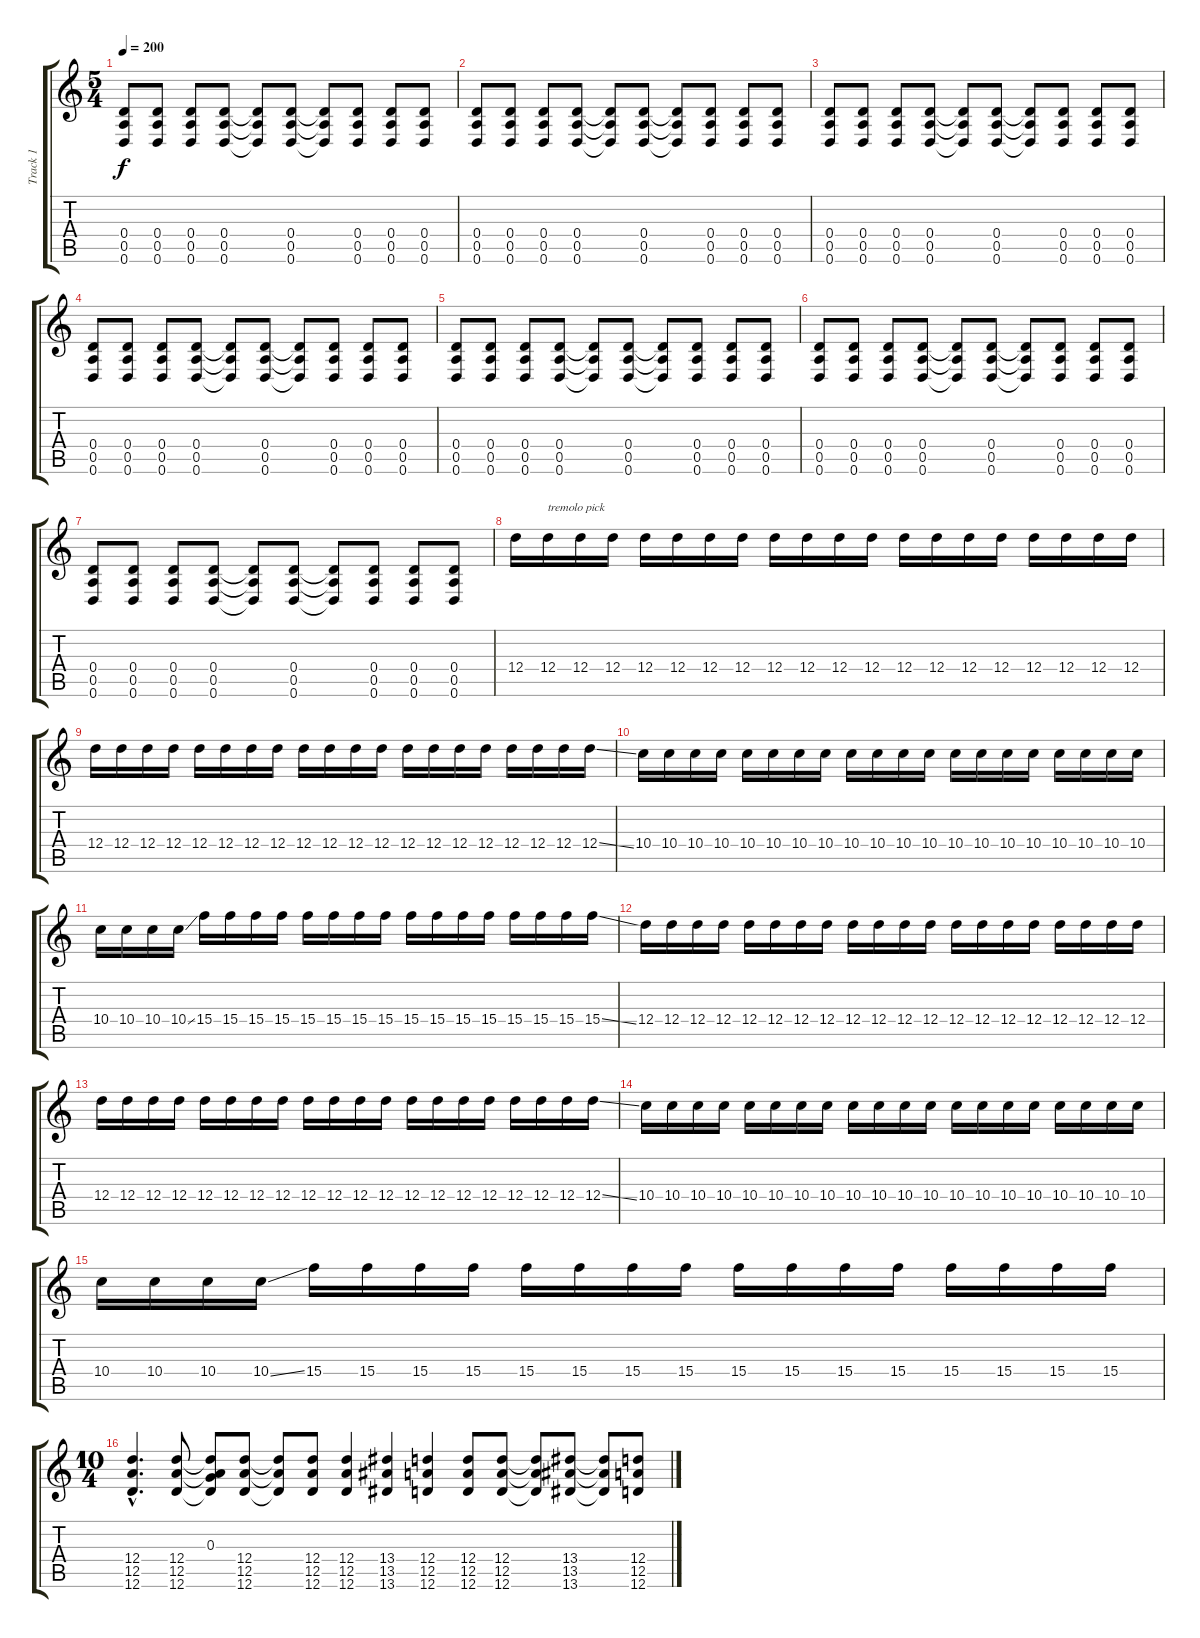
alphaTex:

\track ("Track 1" "Track 1") {instrument distortionguitar}
\staff {score tabs}
\tuning (E4 B3 G3 D3 A2 D2) {hide}
\ts (5 4)
\tempo 200
\clef g2
\ks c
(0.4 0.5 0.6).8{dy f} (0.4 0.5 0.6).8 (0.4 0.5 0.6).8 (0.4 0.5 0.6).8 (0.4{t} 0.5{t} 0.6{t}).8 (0.4 0.5 0.6).8 (0.4{t} 0.5{t} 0.6{t}).8 (0.4 0.5 0.6).8 (0.4 0.5 0.6).8 (0.4 0.5 0.6).8 |
(0.4 0.5 0.6).8{instrument electricguitarmuted} (0.4 0.5 0.6).8 (0.4 0.5 0.6).8 (0.4 0.5 0.6).8 (0.4{t} 0.5{t} 0.6{t}).8 (0.4 0.5 0.6).8 (0.4{t} 0.5{t} 0.6{t}).8 (0.4 0.5 0.6).8 (0.4 0.5 0.6).8 (0.4 0.5 0.6).8 |
(0.4 0.5 0.6).8 (0.4 0.5 0.6).8 (0.4 0.5 0.6).8 (0.4 0.5 0.6).8 (0.4{t} 0.5{t} 0.6{t}).8 (0.4 0.5 0.6).8 (0.4{t} 0.5{t} 0.6{t}).8 (0.4 0.5 0.6).8 (0.4 0.5 0.6).8 (0.4 0.5 0.6).8 |
(0.4 0.5 0.6).8{instrument electricguitarmuted} (0.4 0.5 0.6).8 (0.4 0.5 0.6).8 (0.4 0.5 0.6).8 (0.4{t} 0.5{t} 0.6{t}).8 (0.4 0.5 0.6).8 (0.4{t} 0.5{t} 0.6{t}).8 (0.4 0.5 0.6).8 (0.4 0.5 0.6).8 (0.4 0.5 0.6).8 |
(0.4 0.5 0.6).8 (0.4 0.5 0.6).8 (0.4 0.5 0.6).8 (0.4 0.5 0.6).8 (0.4{t} 0.5{t} 0.6{t}).8 (0.4 0.5 0.6).8 (0.4{t} 0.5{t} 0.6{t}).8 (0.4 0.5 0.6).8 (0.4 0.5 0.6).8 (0.4 0.5 0.6).8 |
(0.4 0.5 0.6).8{instrument electricguitarmuted} (0.4 0.5 0.6).8 (0.4 0.5 0.6).8 (0.4 0.5 0.6).8 (0.4{t} 0.5{t} 0.6{t}).8 (0.4 0.5 0.6).8 (0.4{t} 0.5{t} 0.6{t}).8 (0.4 0.5 0.6).8 (0.4 0.5 0.6).8 (0.4 0.5 0.6).8 |
(0.4 0.5 0.6).8 (0.4 0.5 0.6).8 (0.4 0.5 0.6).8 (0.4 0.5 0.6).8 (0.4{t} 0.5{t} 0.6{t}).8 (0.4 0.5 0.6).8 (0.4{t} 0.5{t} 0.6{t}).8 (0.4 0.5 0.6).8 (0.4 0.5 0.6).8 (0.4 0.5 0.6).8 |
12.4.16{instrument distortionguitar} 12.4.16{txt "tremolo pick"} 12.4.16 12.4.16 12.4.16 12.4.16 12.4.16 12.4.16 12.4.16 12.4.16 12.4.16 12.4.16 12.4.16 12.4.16 12.4.16 12.4.16 12.4.16 12.4.16 12.4.16 12.4.16 |
12.4.16 12.4.16 12.4.16 12.4.16 12.4.16 12.4.16 12.4.16 12.4.16 12.4.16 12.4.16 12.4.16 12.4.16 12.4.16 12.4.16 12.4.16 12.4.16 12.4.16 12.4.16 12.4.16 12.4{ss}.16 |
10.4.16 10.4.16 10.4.16 10.4.16 10.4.16 10.4.16 10.4.16 10.4.16 10.4.16 10.4.16 10.4.16 10.4.16 10.4.16 10.4.16 10.4.16 10.4.16 10.4.16 10.4.16 10.4.16 10.4.16 |
10.4.16 10.4.16 10.4.16 10.4{ss}.16 15.4.16 15.4.16 15.4.16 15.4.16 15.4.16 15.4.16 15.4.16 15.4.16 15.4.16 15.4.16 15.4.16 15.4.16 15.4.16 15.4.16 15.4.16 15.4{ss}.16 |
12.4.16 12.4.16 12.4.16 12.4.16 12.4.16 12.4.16 12.4.16 12.4.16 12.4.16 12.4.16 12.4.16 12.4.16 12.4.16 12.4.16 12.4.16 12.4.16 12.4.16 12.4.16 12.4.16 12.4.16 |
12.4.16 12.4.16 12.4.16 12.4.16 12.4.16 12.4.16 12.4.16 12.4.16 12.4.16 12.4.16 12.4.16 12.4.16 12.4.16 12.4.16 12.4.16 12.4.16 12.4.16 12.4.16 12.4.16 12.4{ss}.16 |
10.4.16 10.4.16 10.4.16 10.4.16 10.4.16 10.4.16 10.4.16 10.4.16 10.4.16 10.4.16 10.4.16 10.4.16 10.4.16 10.4.16 10.4.16 10.4.16 10.4.16 10.4.16 10.4.16 10.4.16 |
10.4.16 10.4.16 10.4.16 10.4{ss}.16 15.4.16 15.4.16 15.4.16 15.4.16 15.4.16 15.4.16 15.4.16 15.4.16 15.4.16 15.4.16 15.4.16 15.4.16 15.4.16 15.4.16 15.4.16 15.4.16 |
\ts (10 4)
(12.4{hac} 12.5{hac} 12.6{hac}).4{d} (12.4 12.5 12.6).8 (0.3 12.4{t} 12.5{t} 12.6{t}).8 (12.4 12.5 12.6).8 (12.4{t} 12.5{t} 12.6{t}).8 (12.4 12.5 12.6).8 (12.4 12.5 12.6).4 (13.4 13.5 13.6).4 (12.4 12.5 12.6).4 (12.4 12.5 12.6).8 (12.4 12.5 12.6).8 (12.4{t} 12.5{t} 12.6{t}).8 (13.4 13.5 13.6).8 (13.4{t} 13.5{t} 13.6{t}).8 (12.4 12.5 12.6).8
